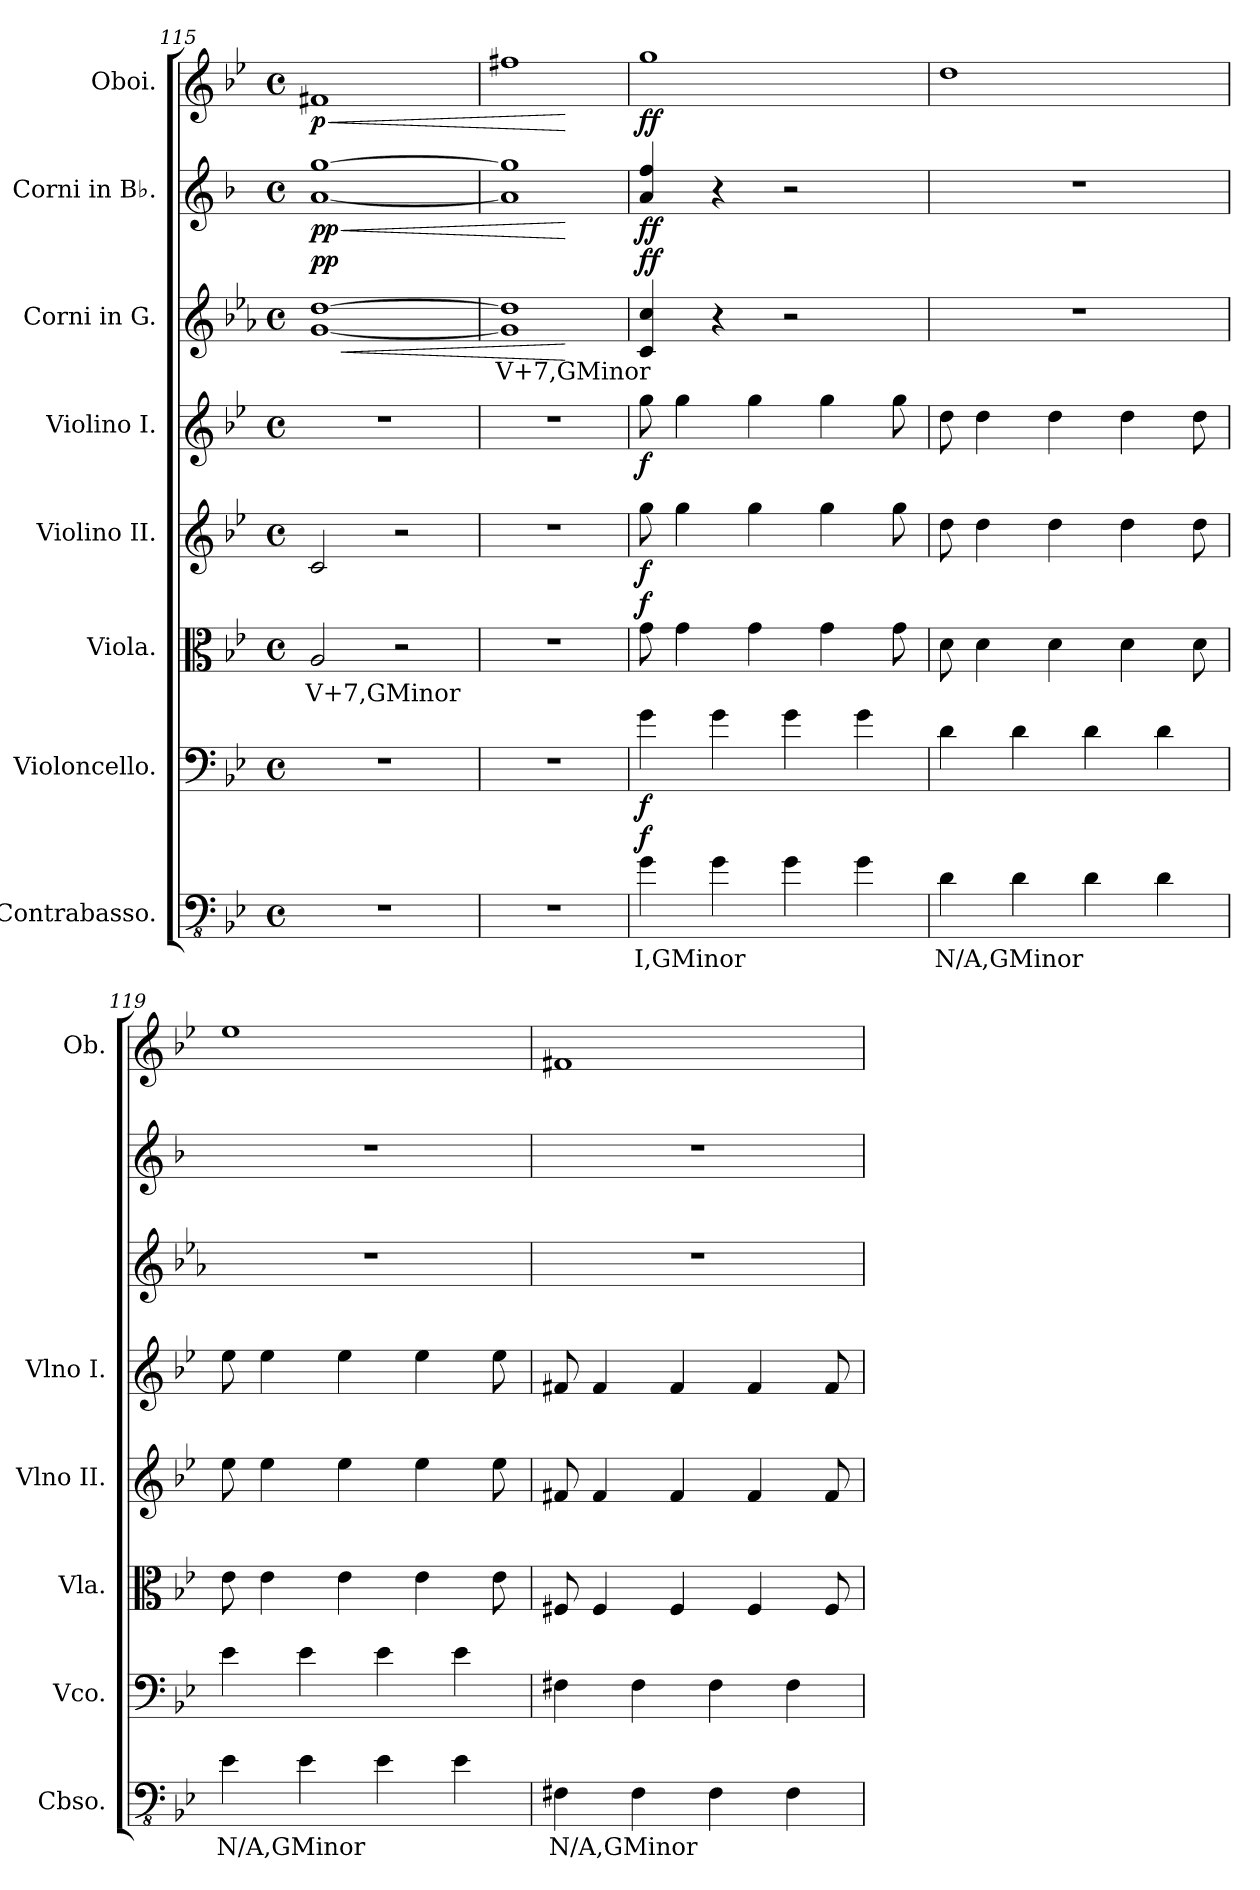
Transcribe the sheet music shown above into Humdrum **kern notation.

**kern	**text	**dynam	**kern	**dynam	**kern	**text	**dynam	**kern	**dynam	**kern	**dynam	**kern	**text	**dynam	**kern	**dynam	**kern	**dynam
*part8	*part8	*part8	*part7	*part7	*part6	*part6	*part6	*part5	*part5	*part4	*part4	*part3	*part3	*part3	*part2	*part2	*part1	*part1
*staff8	*staff8	*staff8	*staff7	*staff7	*staff6	*staff6	*staff6	*staff5	*staff5	*staff4	*staff4	*staff3	*staff3	*staff3	*staff2	*staff2	*staff1	*staff1
*I"Contrabasso.	*	*	*I"Violoncello.	*	*I"Viola.	*	*	*I"Violino II.	*	*I"Violino I.	*	*I"Corni in G.	*	*	*I"Corni in B♭.	*	*I"Oboi.	*
*I'Cbso.	*	*	*I'Vco.	*	*I'Vla.	*	*	*I'Vlno II.	*	*I'Vlno I.	*	*	*	*	*	*	*I'Ob.	*
*clefFv4	*	*	*clefF4	*	*clefC3	*	*	*clefG2	*	*clefG2	*	*clefG2	*	*	*clefG2	*	*clefG2	*
*	*	*	*	*	*	*	*	*	*	*	*	*ITrd3c5	*	*	*ITrd4c7	*	*	*
*k[b-e-]	*	*	*k[b-e-]	*	*k[b-e-]	*	*	*k[b-e-]	*	*k[b-e-]	*	*k[b-e-]	*	*	*k[b-e-]	*	*k[b-e-]	*
*M4/4	*	*	*M4/4	*	*M4/4	*	*	*M4/4	*	*M4/4	*	*M4/4	*	*	*M4/4	*	*M4/4	*
*met(c)	*	*	*met(c)	*	*met(c)	*	*	*met(c)	*	*met(c)	*	*met(c)	*	*	*met(c)	*	*met(c)	*
=115	=115	=115	=115	=115	=115	=115	=115	=115	=115	=115	=115	=115	=115	=115	=115	=115	=115	=115
!	!	!	!	!	!	!	!	!	!	!	!	!	!	!LO:HP:b	!	!LO:HP:b	!	!LO:HP:b
!	!	!	!	!	!	!	!	!	!	!	!	!	!	!LO:DY:n=1:b	!	!	!	!
!	!	!	!	!	!	!	!	!	!	!	!	!	!	!LO:DY:n=2:b	!	!LO:DY:n=1:b	!	!
!	!	!	!	!	!	!	!	!	!	!	!	!	!	!	!	!LO:DY:n=2:b	!	!LO:DY:n=1:b
1r	.	.	1r	.	2A/	V+7,GMinor	.	2c/	.	1r	.	[1d [1a	.	< p p	[1d [1cc	< p p	1f#X	< p
.	.	.	.	.	2r	.	.	2r	.	.	.	.	.	.	.	.	.	.
=116	=116	=116	=116	=116	=116	=116	=116	=116	=116	=116	=116	=116	=116	=116	=116	=116	=116	=116
1r	.	.	1r	.	1r	.	.	1r	.	1r	.	1d] 1a]	V+7,GMinor	.	1d] 1cc]	.	1ff#X	.
.	.	.	.	.	.	.	.	.	.	.	.	.	.	[	.	[	.	[
!!LO:LB:g=z
=117	=117	=117	=117	=117	=117	=117	=117	=117	=117	=117	=117	=117	=117	=117	=117	=117	=117	=117
!	!	!LO:DY:b	!	!LO:DY:b	!	!	!LO:DY:b	!	!LO:DY:b	!	!LO:DY:b	!	!	!LO:DY:b	!	!	!	!
!	!	!	!	!	!	!	!	!	!	!	!	!	!	!LO:DY:n=1:b	!	!LO:DY:b	!	!
!	!	!	!	!	!	!	!	!	!	!	!	!	!	!	!	!LO:DY:n=1:b	!	!LO:DY:b
!	!	!	!	!	!	!	!	!	!	!	!	!	!	!	!	!	!	!LO:DY:n=1:b
4G\	I,GMinor	f	4g\	f	8g\	.	f	8gg\	f	8gg\	f	4G/ 4g/	.	f f	4d/ 4b-/	f f	1gg	f f
.	.	.	.	.	4g\	.	.	4gg\	.	4gg\	.	.	.	.	.	.	.	.
4G\	.	.	4g\	.	.	.	.	.	.	.	.	4r	.	.	4r	.	.	.
.	.	.	.	.	4g\	.	.	4gg\	.	4gg\	.	.	.	.	.	.	.	.
4G\	.	.	4g\	.	.	.	.	.	.	.	.	2r	.	.	2r	.	.	.
.	.	.	.	.	4g\	.	.	4gg\	.	4gg\	.	.	.	.	.	.	.	.
4G\	.	.	4g\	.	.	.	.	.	.	.	.	.	.	.	.	.	.	.
.	.	.	.	.	8g\	.	.	8gg\	.	8gg\	.	.	.	.	.	.	.	.
=118	=118	=118	=118	=118	=118	=118	=118	=118	=118	=118	=118	=118	=118	=118	=118	=118	=118	=118
4D\	N/A,GMinor	.	4d\	.	8d\	.	.	8dd\	.	8dd\	.	1r	.	.	1r	.	1dd	.
.	.	.	.	.	4d\	.	.	4dd\	.	4dd\	.	.	.	.	.	.	.	.
4D\	.	.	4d\	.	.	.	.	.	.	.	.	.	.	.	.	.	.	.
.	.	.	.	.	4d\	.	.	4dd\	.	4dd\	.	.	.	.	.	.	.	.
4D\	.	.	4d\	.	.	.	.	.	.	.	.	.	.	.	.	.	.	.
.	.	.	.	.	4d\	.	.	4dd\	.	4dd\	.	.	.	.	.	.	.	.
4D\	.	.	4d\	.	.	.	.	.	.	.	.	.	.	.	.	.	.	.
.	.	.	.	.	8d\	.	.	8dd\	.	8dd\	.	.	.	.	.	.	.	.
=119	=119	=119	=119	=119	=119	=119	=119	=119	=119	=119	=119	=119	=119	=119	=119	=119	=119	=119
4E-\	N/A,GMinor	.	4e-\	.	8e-\	.	.	8ee-\	.	8ee-\	.	1r	.	.	1r	.	1ee-	.
.	.	.	.	.	4e-\	.	.	4ee-\	.	4ee-\	.	.	.	.	.	.	.	.
4E-\	.	.	4e-\	.	.	.	.	.	.	.	.	.	.	.	.	.	.	.
.	.	.	.	.	4e-\	.	.	4ee-\	.	4ee-\	.	.	.	.	.	.	.	.
4E-\	.	.	4e-\	.	.	.	.	.	.	.	.	.	.	.	.	.	.	.
.	.	.	.	.	4e-\	.	.	4ee-\	.	4ee-\	.	.	.	.	.	.	.	.
4E-\	.	.	4e-\	.	.	.	.	.	.	.	.	.	.	.	.	.	.	.
.	.	.	.	.	8e-\	.	.	8ee-\	.	8ee-\	.	.	.	.	.	.	.	.
!!LO:PB:g=z
=120	=120	=120	=120	=120	=120	=120	=120	=120	=120	=120	=120	=120	=120	=120	=120	=120	=120	=120
4FF#X\	N/A,GMinor	.	4F#X\	.	8F#X/	.	.	8f#X/	.	8f#X/	.	1r	.	.	1r	.	1f#X	.
.	.	.	.	.	4F#/	.	.	4f#/	.	4f#/	.	.	.	.	.	.	.	.
4FF#\	.	.	4F#\	.	.	.	.	.	.	.	.	.	.	.	.	.	.	.
.	.	.	.	.	4F#/	.	.	4f#/	.	4f#/	.	.	.	.	.	.	.	.
4FF#\	.	.	4F#\	.	.	.	.	.	.	.	.	.	.	.	.	.	.	.
.	.	.	.	.	4F#/	.	.	4f#/	.	4f#/	.	.	.	.	.	.	.	.
4FF#\	.	.	4F#\	.	.	.	.	.	.	.	.	.	.	.	.	.	.	.
.	.	.	.	.	8F#/	.	.	8f#/	.	8f#/	.	.	.	.	.	.	.	.
=	=	=	=	=	=	=	=	=	=	=	=	=	=	=	=	=	=	=
*-	*-	*-	*-	*-	*-	*-	*-	*-	*-	*-	*-	*-	*-	*-	*-	*-	*-	*-
